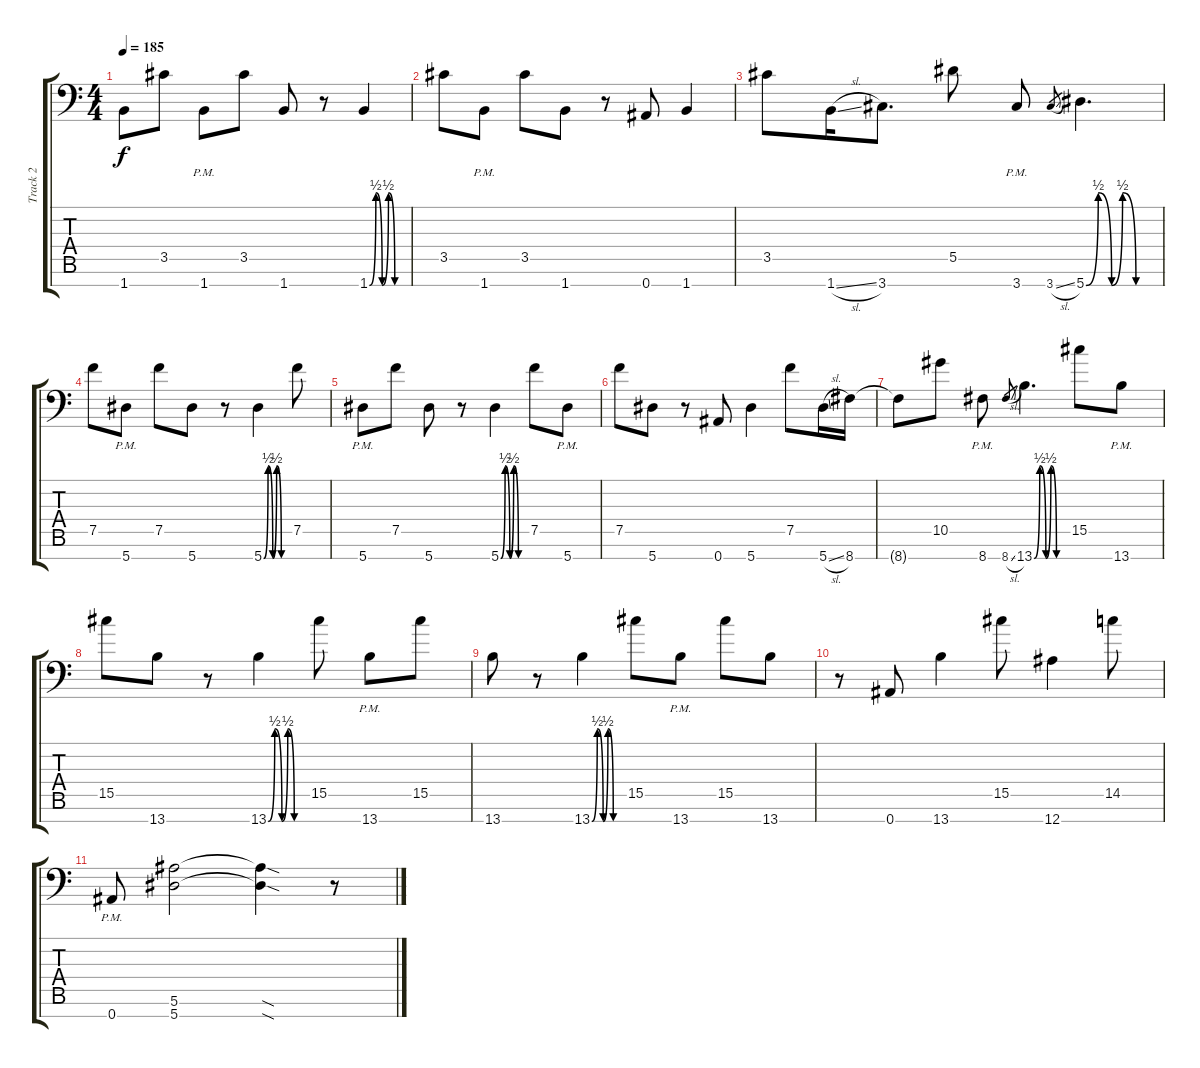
\track ("Track 2" "Track 2") {instrument distortionguitar}
\staff {score tabs}
\tuning (F4 C4 Ab3 Eb3 Bb2 F2 Bb1) {hide}
\ts (4 4)
\tempo 185
\clef f4
\ks c
1.7{t}.8{dy f} 3.5.8 1.7{pm}.8 3.5.8 1.7.8 r.8 1.7{be (custom 0 0 10 2 20 0 30 2 40 0 50 0 60 0)}.4 |
3.5.8 1.7{pm}.8 3.5.8 1.7.8 r.8 0.7.8 1.7.4 |
3.5.8 1.7{sl}.16 3.7.8{d} 5.5.8 3.7{pm}.8 3.7{sl}.8{gr} 5.7{be (custom 0 0 10 2 21 0 30 2 41 0 60 0)}.4{d} |
7.5.8 5.7{pm}.8 7.5.8 5.7.8 r.8 5.7{be (custom 0 0 10 2 21 0 30 2 41 0 60 0)}.4 7.5.8 |
5.7{pm}.8 7.5.8 5.7.8 r.8 5.7{be (custom 0 0 10 2 21 0 30 2 41 0 60 0)}.4 7.5.8 5.7{pm}.8 |
7.5.8 5.7.8 r.8 0.7.8 5.7.4 7.5.8 5.7{sl}.16 8.7.16 |
8.7{t}.8 10.5.8 8.7{pm}.8 8.7{sl}.8{gr} 13.7{be (custom 0 0 10 2 21 0 30 2 40 0 60 0)}.4{d} 15.5.8 13.7{pm}.8 |
15.5.8 13.7.8 r.8 13.7{be (custom 0 0 10 2 21 0 30 2 40 0 60 0)}.4 15.5.8 13.7{pm}.8 15.5.8 |
13.7.8 r.8 13.7{be (custom 0 0 10 2 21 0 30 2 40 0 60 0)}.4 15.5.8 13.7{pm}.8 15.5.8 13.7.8 |
r.8 0.7.8 13.7.4 15.5.8 12.7.4 14.5.8 |
0.7{pm}.8 (5.6 5.7).2 (5.6{sod t} 5.7{sod t}).4 r.8
